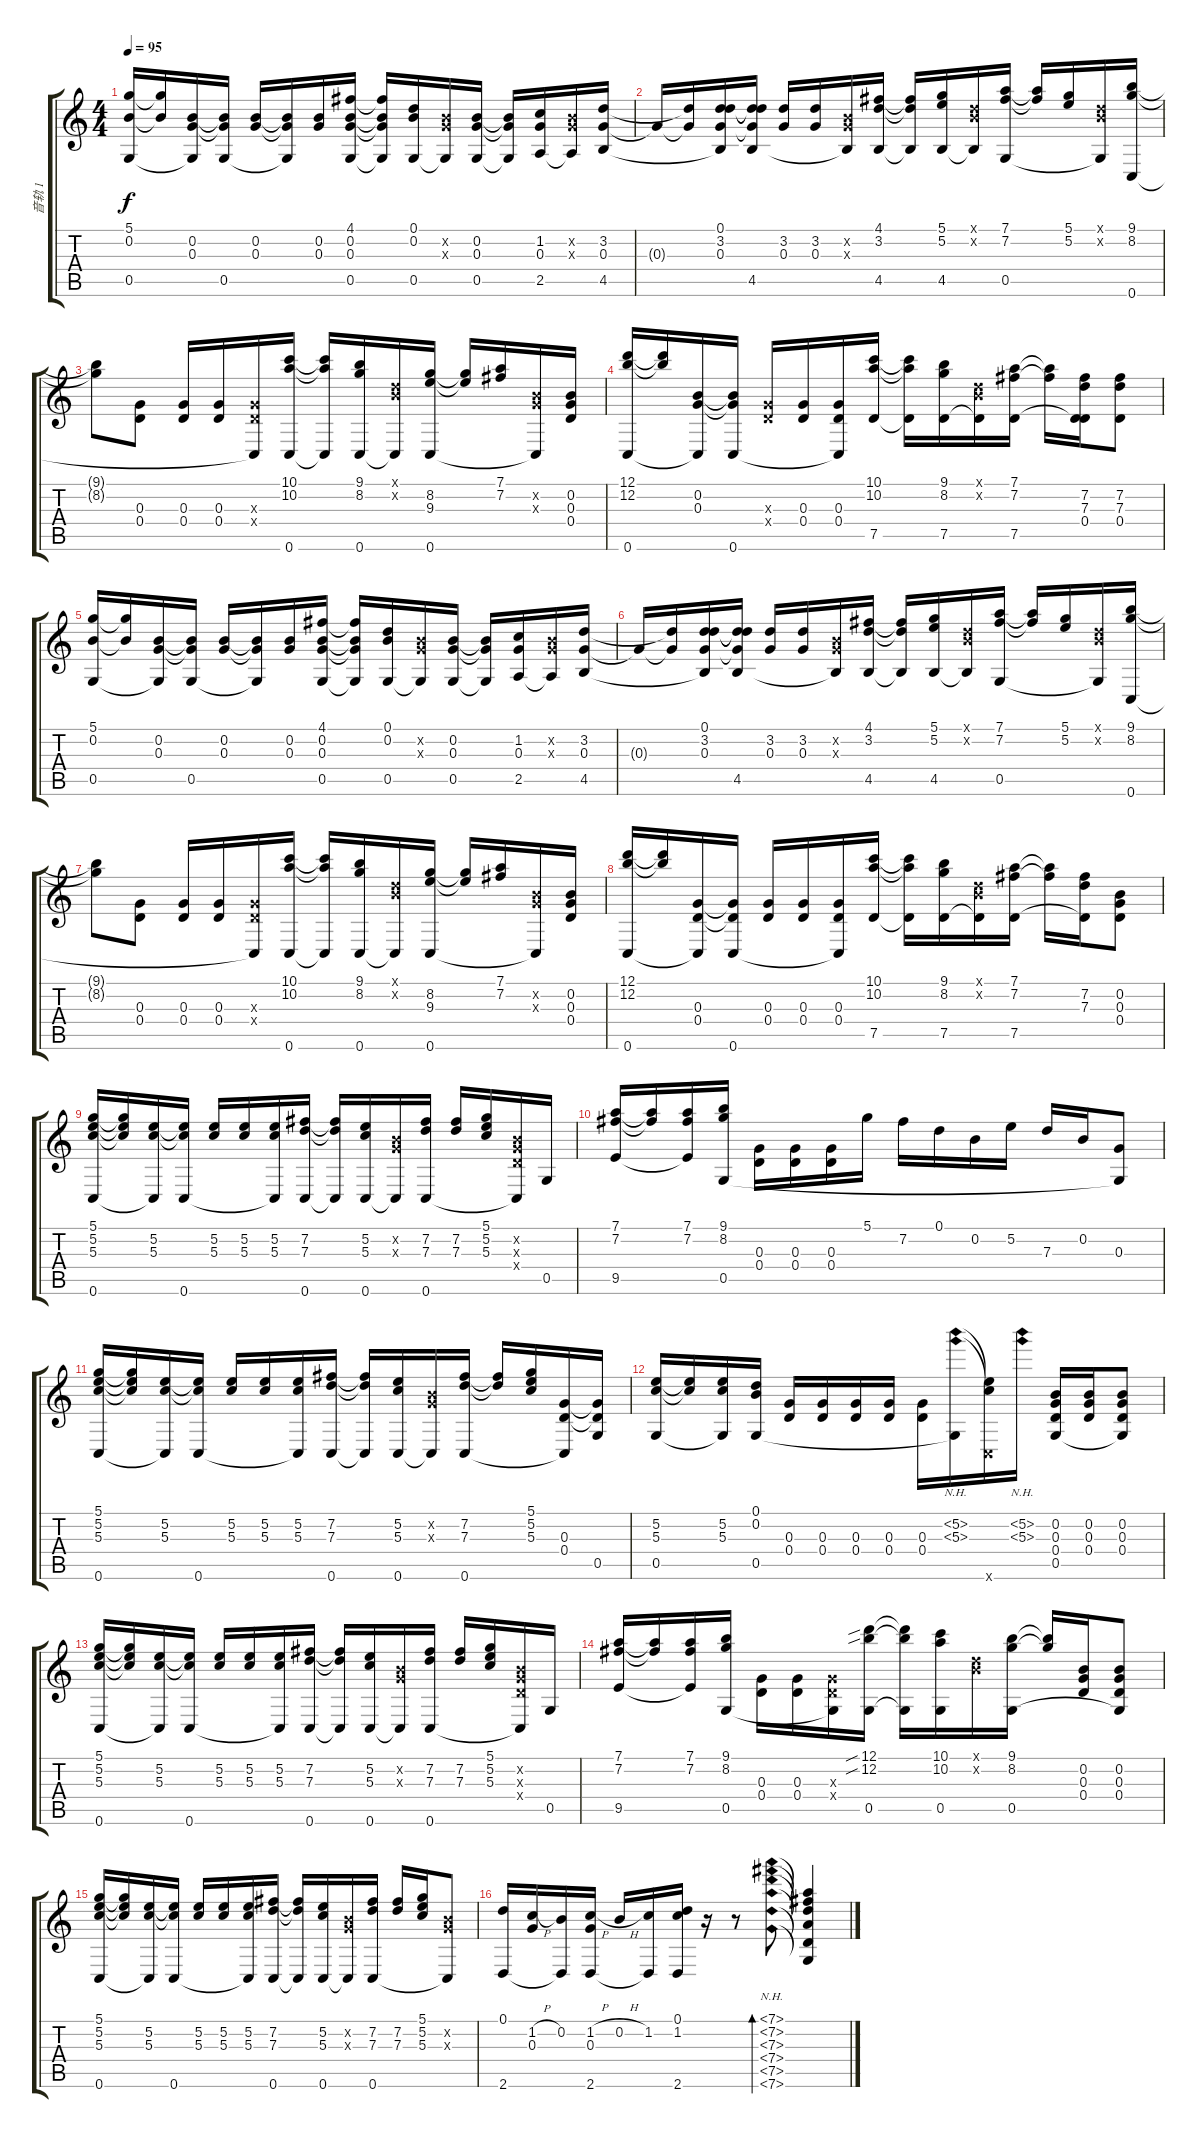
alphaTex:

\track ("音轨 1" "音轨 1") {instrument acousticguitarsteel}
\staff {score tabs}
\tuning (D4 B3 G3 D3 G2 C2) {hide}
\ts (4 4)
\tempo 95
\clef g2
\ks c
(5.1 0.2 0.5).16{dy f} (5.1{t} 0.2{t}).16 (0.2 0.3 0.5{t}).16 (0.2{t} 0.3{t} 0.5).16 (0.2 0.3).16 (0.2{t} 0.3{t} 0.5{t}).16 (0.2 0.3).16 (4.1 0.2 0.3 0.5).16 (4.1{t} 0.2{t} 0.3{t} 0.5{t}).16 (0.1 0.2 0.5).16 (0.2{x} 0.3{x} 0.5{t}).16 (0.2 0.3 0.5).16 (0.2{t} 0.3{t} 0.5{t}).16 (1.2 0.3 2.5).16 (0.2{x} 0.3{x} 2.5{t}).16 (3.2 0.3 4.5).16 |
0.3{t}.16 (3.2{t} 0.3{t}).16 (0.1 3.2 0.3 4.5{t}).16 (0.1{t} 3.2{t} 0.3{t} 4.5).16 (3.2 0.3).16 (3.2 0.3).16 (0.2{x} 0.3{x} 4.5{t}).16 (4.1 3.2 4.5).16 (4.1{t} 3.2{t} 4.5{t}).16 (5.1 5.2 4.5).16 (0.1{x} 0.2{x} 4.5{t}).16 (7.1 7.2 0.5).16 (7.1{t} 7.2{t}).16 (5.1 5.2).16 (0.1{x} 0.2{x} 0.5{t}).16 (9.1 8.2 0.6).16 |
(9.1{t} 8.2{t}).8 (0.3 0.4).8 (0.3 0.4).16 (0.3 0.4).16 (0.3{x} 0.4{x} 0.6{t}).16 (10.1 10.2 0.6).16 (10.1{t} 10.2{t} 0.6{t}).16 (9.1 8.2 0.6).16 (0.1{x} 0.2{x} 0.6{t}).16 (8.2 9.3 0.6).16 (8.2{t} 9.3{t}).16 (7.1 7.2).16 (0.2{x} 0.3{x} 0.6{t}).16 (0.2 0.3 0.4).16 |
(12.1 12.2 0.6).16 (12.1{t} 12.2{t}).16 (0.2 0.3 0.6{t}).16 (0.2{t} 0.3{t} 0.6).16 (0.3{x} 0.4{x}).16 (0.3 0.4).16 (0.3 0.4 0.6{t}).16 (10.1 10.2 7.5).16 (10.1{t} 10.2{t} 7.5{t}).16 (9.1 8.2 7.5).16 (0.1{x} 0.2{x} 7.5{t}).16 (7.1 7.2 7.5).16 (7.1{t} 7.2{t}).16 (7.2 7.3 0.4 7.5{t}).16 (7.2 7.3 0.4).8 |
(5.1 0.2 0.5).16 (5.1{t} 0.2{t}).16 (0.2 0.3 0.5{t}).16 (0.2{t} 0.3{t} 0.5).16 (0.2 0.3).16 (0.2{t} 0.3{t} 0.5{t}).16 (0.2 0.3).16 (4.1 0.2 0.3 0.5).16 (4.1{t} 0.2{t} 0.3{t} 0.5{t}).16 (0.1 0.2 0.5).16 (0.2{x} 0.3{x} 0.5{t}).16 (0.2 0.3 0.5).16 (0.2{t} 0.3{t} 0.5{t}).16 (1.2 0.3 2.5).16 (0.2{x} 0.3{x} 2.5{t}).16 (3.2 0.3 4.5).16 |
0.3{t}.16 (3.2{t} 0.3{t}).16 (0.1 3.2 0.3 4.5{t}).16 (0.1{t} 3.2{t} 0.3{t} 4.5).16 (3.2 0.3).16 (3.2 0.3).16 (0.2{x} 0.3{x} 4.5{t}).16 (4.1 3.2 4.5).16 (4.1{t} 3.2{t} 4.5{t}).16 (5.1 5.2 4.5).16 (0.1{x} 0.2{x} 4.5{t}).16 (7.1 7.2 0.5).16 (7.1{t} 7.2{t}).16 (5.1 5.2).16 (0.1{x} 0.2{x} 0.5{t}).16 (9.1 8.2 0.6).16 |
(9.1{t} 8.2{t}).8 (0.3 0.4).8 (0.3 0.4).16 (0.3 0.4).16 (0.3{x} 0.4{x} 0.6{t}).16 (10.1 10.2 0.6).16 (10.1{t} 10.2{t} 0.6{t}).16 (9.1 8.2 0.6).16 (0.1{x} 0.2{x} 0.6{t}).16 (8.2 9.3 0.6).16 (8.2{t} 9.3{t}).16 (7.1 7.2).16 (0.2{x} 0.3{x} 0.6{t}).16 (0.2 0.3 0.4).16 |
(12.1 12.2 0.6).16 (12.1{t} 12.2{t}).16 (0.3 0.4 0.6{t}).16 (0.3{t} 0.4{t} 0.6).16 (0.3 0.4).16 (0.3 0.4).16 (0.3 0.4 0.6{t}).16 (10.1 10.2 7.5).16 (10.1{t} 10.2{t} 7.5{t}).16 (9.1 8.2 7.5).16 (0.1{x} 0.2{x} 7.5{t}).16 (7.1 7.2 7.5).16 (7.1{t} 7.2{t}).16 (7.2 7.3 7.5{t}).16 (0.2 0.3 0.4).8 |
(5.1 5.2 5.3 0.6).16 (5.1{t} 5.2{t} 5.3{t}).16 (5.2 5.3 0.6{t}).16 (5.2{t} 5.3{t} 0.6).16 (5.2 5.3).16 (5.2 5.3).16 (5.2 5.3 0.6{t}).16 (7.2 7.3 0.6).16 (7.2{t} 7.3{t} 0.6{t}).16 (5.2 5.3 0.6).16 (0.2{x} 0.3{x} 0.6{t}).16 (7.2 7.3 0.6).16 (7.2 7.3).16 (5.1 5.2 5.3).16 (0.2{x} 0.3{x} 0.4{x} 0.6{t}).16 0.5.16 |
(7.1 7.2 9.5).16 (7.1{t} 7.2{t}).16 (7.1 7.2 9.5{t}).16 (9.1 8.2 0.5).16 (0.3 0.4).16 (0.3 0.4).16 (0.3 0.4).16 5.1.16 7.2.16 0.1.16 0.2.16 5.2.16 7.3.16 0.2.16 (0.3 0.5{t}).8 |
(5.1 5.2 5.3 0.6).16 (5.1{t} 5.2{t} 5.3{t}).16 (5.2 5.3 0.6{t}).16 (5.2{t} 5.3{t} 0.6).16 (5.2 5.3).16 (5.2 5.3).16 (5.2 5.3 0.6{t}).16 (7.2 7.3 0.6).16 (7.2{t} 7.3{t} 0.6{t}).16 (5.2 5.3 0.6).16 (0.2{x} 0.3{x} 0.6{t}).16 (7.2 7.3 0.6).16 (7.2{t} 7.3{t}).16 (5.1 5.2 5.3).16 (0.3 0.4 0.6{t}).16 (0.3{t} 0.4{t} 0.5).16 |
(5.2 5.3 0.5).16 (5.2{t} 5.3{t}).16 (5.2 5.3 0.5{t}).16 (0.1 0.2 0.5).16 (0.3 0.4).16 (0.3 0.4).16 (0.3 0.4).16 (0.3 0.4).16 (0.3 0.4).16 (5.2{nh} 5.3{nh} 0.5{t}).16 (5.2{t} 5.3{t} 0.6{x}).16 (5.2{nh} 5.3{nh}).16 (0.2 0.3 0.4 0.5).16 (0.2 0.3 0.4).16 (0.2 0.3 0.4 0.5{t}).8 |
(5.1 5.2 5.3 0.6).16 (5.1{t} 5.2{t} 5.3{t}).16 (5.2 5.3 0.6{t}).16 (5.2{t} 5.3{t} 0.6).16 (5.2 5.3).16 (5.2 5.3).16 (5.2 5.3 0.6{t}).16 (7.2 7.3 0.6).16 (7.2{t} 7.3{t} 0.6{t}).16 (5.2 5.3 0.6).16 (0.2{x} 0.3{x} 0.6{t}).16 (7.2 7.3 0.6).16 (7.2 7.3).16 (5.1 5.2 5.3).16 (0.2{x} 0.3{x} 0.4{x} 0.6{t}).16 0.5.16 |
(7.1 7.2 9.5).16 (7.1{t} 7.2{t}).16 (7.1 7.2 9.5{t}).16 (9.1 8.2 0.5).16 (0.3 0.4).16 (0.3 0.4).16 (0.3{x} 0.4{x} 0.5{t}).16 (12.1{sib} 12.2{sib} 0.5).16 (12.1{t} 12.2{t} 0.5{t}).16 (10.1 10.2 0.5).16 (0.1{x} 0.2{x}).16 (9.1 8.2 0.5).16 (9.1{t} 8.2{t}).16 (0.2 0.3 0.4).16 (0.2 0.3 0.4 0.5{t}).8 |
(5.1 5.2 5.3 0.6).16 (5.1{t} 5.2{t} 5.3{t}).16 (5.2 5.3 0.6{t}).16 (5.2{t} 5.3{t} 0.6).16 (5.2 5.3).16 (5.2 5.3).16 (5.2 5.3 0.6{t}).16 (7.2 7.3 0.6).16 (7.2{t} 7.3{t} 0.6{t}).16 (5.2 5.3 0.6).16 (0.2{x} 0.3{x} 0.6{t}).16 (7.2 7.3 0.6).16 (7.2 7.3).16 (5.1 5.2 5.3).16 (0.2{x} 0.3{x} 0.6{t}).8 |
(0.1 2.6).16 (1.2{h} 0.3).16 (0.2 2.6{t}).16 (1.2{h} 0.3 2.6).16 0.2{h}.16 (1.2 2.6{t}).16 (0.1 1.2 2.6).16 r.16 r.8 (7.1{nh} 7.2{nh} 7.3{nh} 7.4{nh} 7.5{nh} 7.6{nh}).8{bd 480} (7.1{t} 7.2{t} 7.3{t} 7.4{t} 7.5{t} 7.6{t}).4
